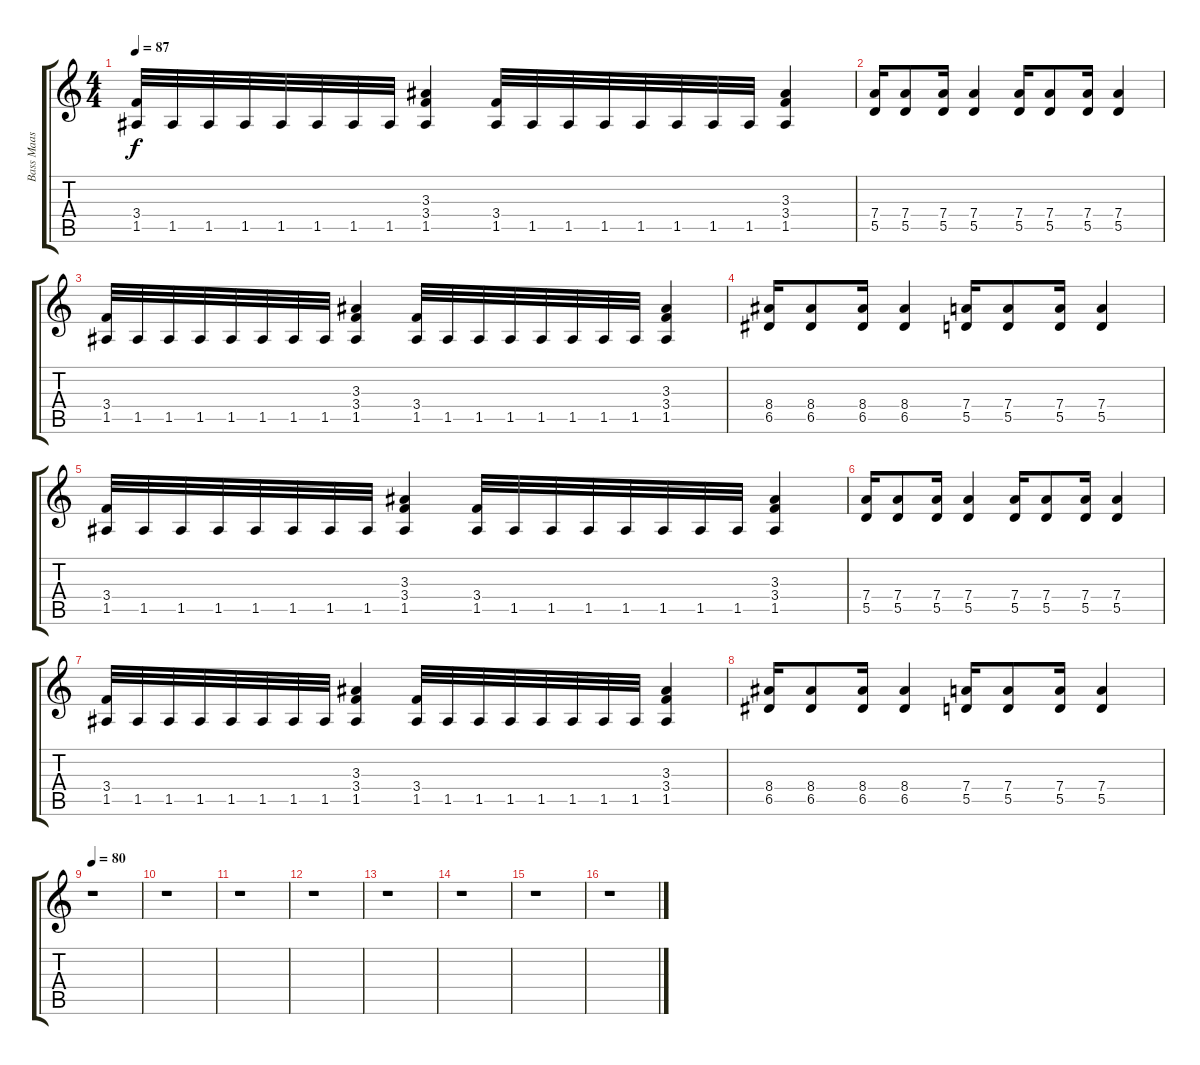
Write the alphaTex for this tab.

\track ("Bass Maas" "Bass Maas") {instrument overdrivenguitar}
\staff {score tabs}
\tuning (E4 B3 G3 D3 A2 E2) {hide}
\ts (4 4)
\tempo 87
\clef g2
\ks c
(3.4 1.5).32{dy f} 1.5.32 1.5.32 1.5.32 1.5.32 1.5.32 1.5.32 1.5.32 (3.3 3.4 1.5).4 (3.4 1.5).32 1.5.32 1.5.32 1.5.32 1.5.32 1.5.32 1.5.32 1.5.32 (3.3 3.4 1.5).4 |
(7.4 5.5).16 (7.4 5.5).8 (7.4 5.5).16 (7.4 5.5).4 (7.4 5.5).16 (7.4 5.5).8 (7.4 5.5).16 (7.4 5.5).4 |
(3.4 1.5).32 1.5.32 1.5.32 1.5.32 1.5.32 1.5.32 1.5.32 1.5.32 (3.3 3.4 1.5).4 (3.4 1.5).32 1.5.32 1.5.32 1.5.32 1.5.32 1.5.32 1.5.32 1.5.32 (3.3 3.4 1.5).4 |
(8.4 6.5).16 (8.4 6.5).8 (8.4 6.5).16 (8.4 6.5).4 (7.4 5.5).16 (7.4 5.5).8 (7.4 5.5).16 (7.4 5.5).4 |
(3.4 1.5).32 1.5.32 1.5.32 1.5.32 1.5.32 1.5.32 1.5.32 1.5.32 (3.3 3.4 1.5).4 (3.4 1.5).32 1.5.32 1.5.32 1.5.32 1.5.32 1.5.32 1.5.32 1.5.32 (3.3 3.4 1.5).4 |
(7.4 5.5).16 (7.4 5.5).8 (7.4 5.5).16 (7.4 5.5).4 (7.4 5.5).16 (7.4 5.5).8 (7.4 5.5).16 (7.4 5.5).4 |
(3.4 1.5).32 1.5.32 1.5.32 1.5.32 1.5.32 1.5.32 1.5.32 1.5.32 (3.3 3.4 1.5).4 (3.4 1.5).32 1.5.32 1.5.32 1.5.32 1.5.32 1.5.32 1.5.32 1.5.32 (3.3 3.4 1.5).4 |
(8.4 6.5).16 (8.4 6.5).8 (8.4 6.5).16 (8.4 6.5).4 (7.4 5.5).16 (7.4 5.5).8 (7.4 5.5).16 (7.4 5.5).4 |
\tempo 80
r.1 |
r.1 |
r.1 |
r.1 |
r.1 |
r.1 |
r.1 |
r.1
